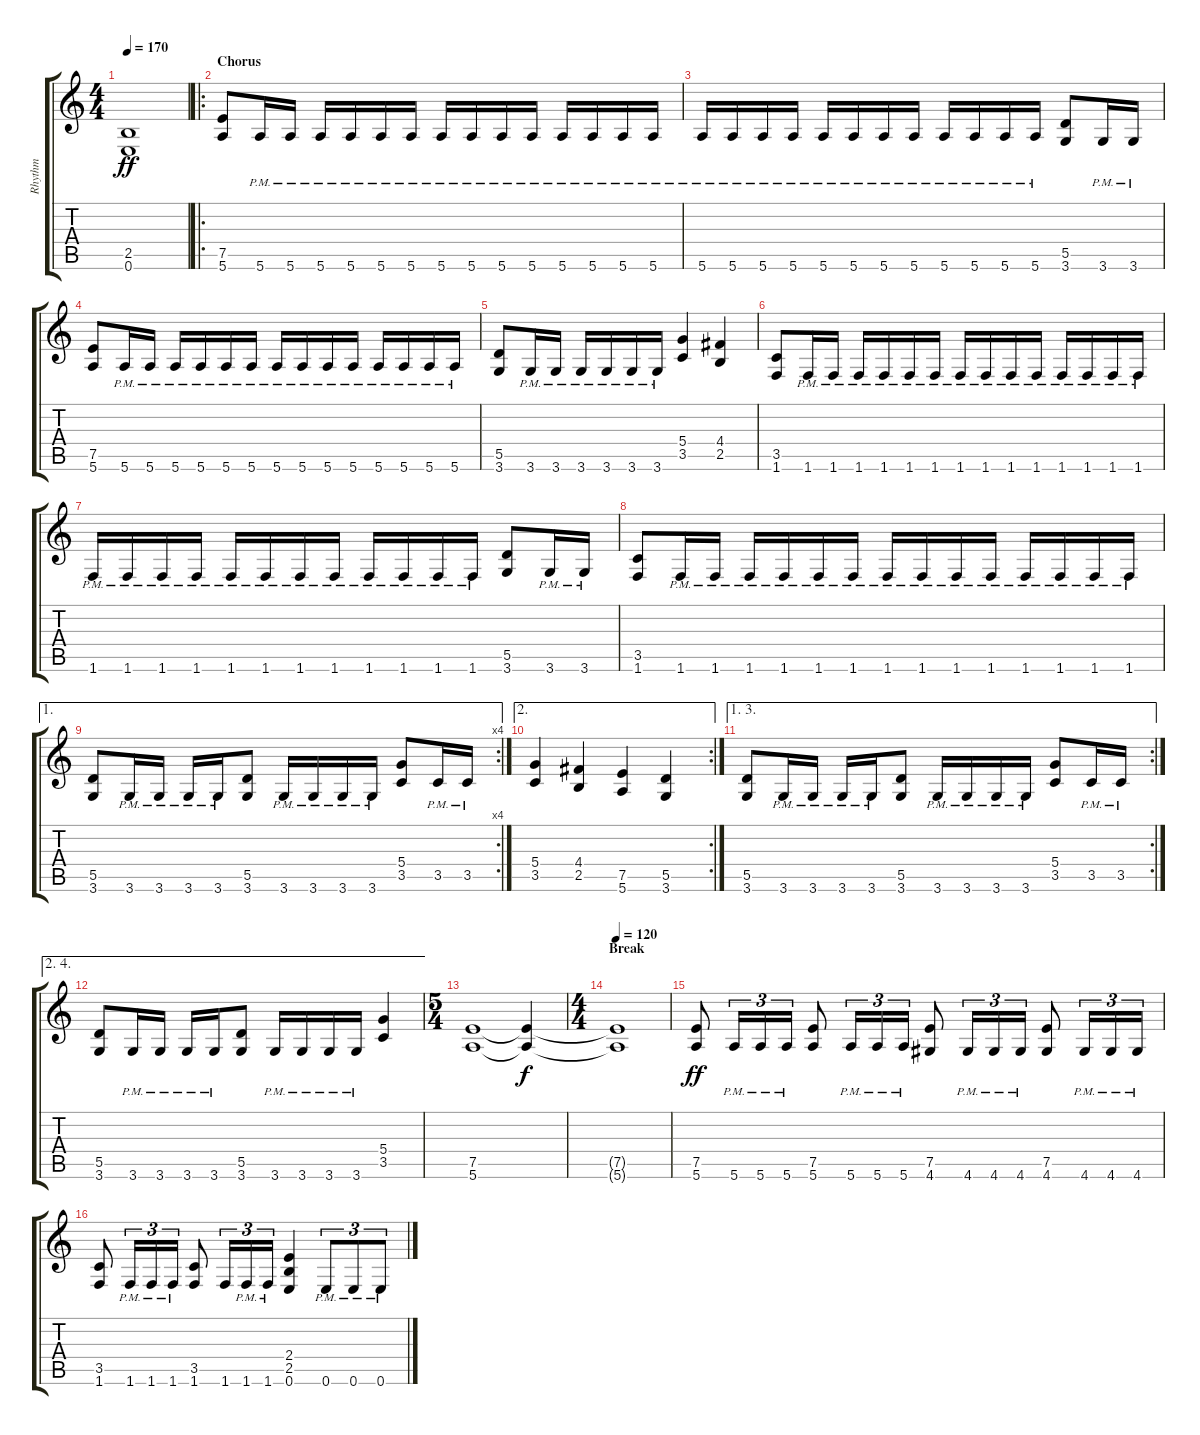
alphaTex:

\track ("Rhythm" "Rhythm") {instrument distortionguitar}
\staff {score tabs}
\tuning (E4 B3 G3 D3 A2 E2) {hide}
\ts (4 4)
\tempo 170
\clef g2
\ks c
(2.5 0.6).1{dy ff} |
\ro
\section ("" "Chorus")
(7.5 5.6).8 5.6{pm}.16 5.6{pm}.16 5.6{pm}.16 5.6{pm}.16 5.6{pm}.16 5.6{pm}.16 5.6{pm}.16 5.6{pm}.16 5.6{pm}.16 5.6{pm}.16 5.6{pm}.16 5.6{pm}.16 5.6{pm}.16 5.6{pm}.16 |
5.6{pm}.16 5.6{pm}.16 5.6{pm}.16 5.6{pm}.16 5.6{pm}.16 5.6{pm}.16 5.6{pm}.16 5.6{pm}.16 5.6{pm}.16 5.6{pm}.16 5.6{pm}.16 5.6{pm}.16 (5.5 3.6).8 3.6{pm}.16 3.6{pm}.16 |
(7.5 5.6).8 5.6{pm}.16 5.6{pm}.16 5.6{pm}.16 5.6{pm}.16 5.6{pm}.16 5.6{pm}.16 5.6{pm}.16 5.6{pm}.16 5.6{pm}.16 5.6{pm}.16 5.6{pm}.16 5.6{pm}.16 5.6{pm}.16 5.6{pm}.16 |
(5.5 3.6).8 3.6{pm}.16 3.6{pm}.16 3.6{pm}.16 3.6{pm}.16 3.6{pm}.16 3.6{pm}.16 (5.4 3.5).4 (4.4 2.5).4 |
(3.5 1.6).8 1.6{pm}.16 1.6{pm}.16 1.6{pm}.16 1.6{pm}.16 1.6{pm}.16 1.6{pm}.16 1.6{pm}.16 1.6{pm}.16 1.6{pm}.16 1.6{pm}.16 1.6{pm}.16 1.6{pm}.16 1.6{pm}.16 1.6{pm}.16 |
1.6{pm}.16 1.6{pm}.16 1.6{pm}.16 1.6{pm}.16 1.6{pm}.16 1.6{pm}.16 1.6{pm}.16 1.6{pm}.16 1.6{pm}.16 1.6{pm}.16 1.6{pm}.16 1.6{pm}.16 (5.5 3.6).8 3.6{pm}.16 3.6{pm}.16 |
(3.5 1.6).8 1.6{pm}.16 1.6{pm}.16 1.6{pm}.16 1.6{pm}.16 1.6{pm}.16 1.6{pm}.16 1.6{pm}.16 1.6{pm}.16 1.6{pm}.16 1.6{pm}.16 1.6{pm}.16 1.6{pm}.16 1.6{pm}.16 1.6{pm}.16 |
\ae 1
\rc 4
(5.5 3.6).8 3.6{pm}.16 3.6{pm}.16 3.6{pm}.16 3.6{pm}.16 (5.5 3.6).8 3.6{pm}.16 3.6{pm}.16 3.6{pm}.16 3.6{pm}.16 (5.4 3.5).8 3.5{pm}.16 3.5{pm}.16 |
\ae 2
\rc 2
(5.4 3.5).4 (4.4 2.5).4 (7.5 5.6).4 (5.5 3.6).4 |
\ae (1 3)
\rc 2
(5.5 3.6).8 3.6{pm}.16 3.6{pm}.16 3.6{pm}.16 3.6{pm}.16 (5.5 3.6).8 3.6{pm}.16 3.6{pm}.16 3.6{pm}.16 3.6{pm}.16 (5.4 3.5).8 3.5{pm}.16 3.5{pm}.16 |
\ae (2 4)
(5.5 3.6).8 3.6{pm}.16 3.6{pm}.16 3.6{pm}.16 3.6{pm}.16 (5.5 3.6).8 3.6{pm}.16 3.6{pm}.16 3.6{pm}.16 3.6{pm}.16 (5.4 3.5).4 |
\ts (5 4)
(7.5 5.6).1 (7.5{t} 5.6{t}).4{dy f} |
\ts (4 4)
\section ("" "Break")
\tempo 120
(7.5{t} 5.6{t}).1 |
(7.5 5.6).8{dy ff} 5.6{pm}.16{tu (3 2)} 5.6{pm}.16{tu (3 2)} 5.6{pm}.16{tu (3 2)} (7.5 5.6).8 5.6{pm}.16{tu (3 2)} 5.6{pm}.16{tu (3 2)} 5.6{pm}.16{tu (3 2)} (7.5 4.6).8 4.6{pm}.16{tu (3 2)} 4.6{pm}.16{tu (3 2)} 4.6{pm}.16{tu (3 2)} (7.5 4.6).8 4.6{pm}.16{tu (3 2)} 4.6{pm}.16{tu (3 2)} 4.6{pm}.16{tu (3 2)} |
(3.5 1.6).8 1.6{pm}.16{tu (3 2)} 1.6{pm}.16{tu (3 2)} 1.6{pm}.16{tu (3 2)} (3.5 1.6).8 1.6.16{tu (3 2)} 1.6{pm}.16{tu (3 2)} 1.6{pm}.16{tu (3 2)} (2.4 2.5 0.6).4 0.6{pm}.8{tu (3 2)} 0.6{pm}.8{tu (3 2)} 0.6{pm}.8{tu (3 2)}
